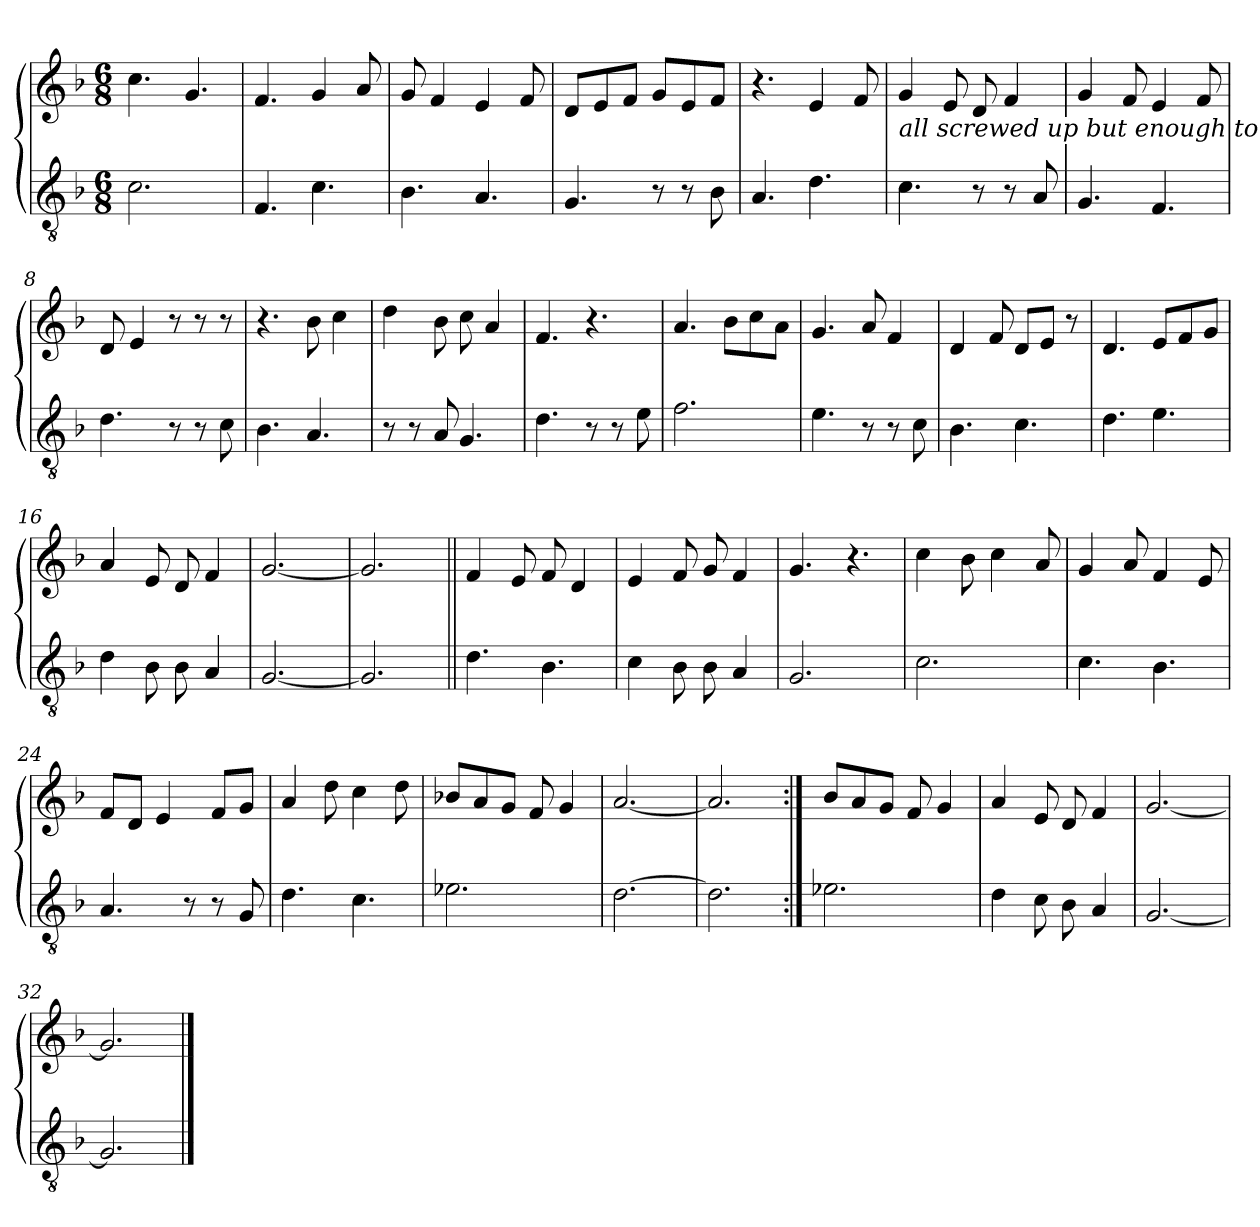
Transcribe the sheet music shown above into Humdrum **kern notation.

**kern	**kern
*part2	*part1
*staff2	*staff1
*clefGv2	*clefG2
*k[b-]	*k[b-]
*F:	*F:
*M6/8	*M6/8
=1	=1
2.c\	4.cc\
.	4.g/
=2	=2
4.F/	4.f/
4.c\	4g/
.	8a/
=3	=3
4.B-\	8g/
.	4f/
4.A/	4e/
.	8f/
=4	=4
4.G/	8d/L
.	8e/
.	8f/J
8r	8g/L
8r	8e/
8B-\	8f/J
=5	=5
4.A/	4.r
4.d\	4e/
.	8f/
=6	=6
!	!LO:TX:b:i:t=all screwed up but enough to search in EMMSAP
4.c\	4g/
.	8e/
8r	8d/
8r	4f/
8A/	.
=7	=7
4.G/	4g/
.	8f/
4.F/	4e/
.	8f/
=8	=8
4.d\	8d/
.	4e/
8r	8r
8r	8r
8c\	8r
=9	=9
4.B-\	4.r
4.A/	8b-\
.	4cc\
!!LO:LB:g=z
=10	=10
8r	4dd\
8r	.
8A/	8b-\
4.G/	8cc\
.	4a/
=11	=11
4.d\	4.f/
8r	4.r
8r	.
8e\	.
=12	=12
2.f\	4.a/
.	8b-\L
.	8cc\
.	8a\J
=13	=13
4.e\	4.g/
8r	8a/
8r	4f/
8c\	.
=14	=14
4.B-\	4d/
.	8f/
4.c\	8d/L
.	8e/J
.	8r
=15	=15
4.d\	4.d/
4.e\	8e/L
.	8f/
.	8g/J
=16	=16
4d\	4a/
8B-\	8e/
8B-\	8d/
4A/	4f/
=17	=17
[2.G/	[2.g/
=18	=18
2.G/]	2.g/]
=19||	=19||
4.d\	4f/
.	8e/
4.B-\	8f/
.	4d/
!!LO:LB:g=z
=20	=20
4c\	4e/
8B-\	8f/
8B-\	8g/
4A/	4f/
=21	=21
2.G/	4.g/
.	4.r
=22	=22
2.c\	4cc\
.	8b-\
.	4cc\
.	8a/
=23	=23
4.c\	4g/
.	8a/
4.B-\	4f/
.	8e/
=24	=24
4.A/	8f/L
.	8d/J
.	4e/
8r	.
8r	8f/L
8G/	8g/J
=25	=25
4.d\	4a/
.	8dd\
4.c\	4cc\
.	8dd\
=26	=26
2.e-X\	8b-X/L
.	8a/
.	8g/J
.	8f/
.	4g/
=27	=27
[2.d\	[2.a/
=28	=28
2.d\]	2.a/]
=29:|!	=29:|!
2.e-i\	8b-/L
.	8a/
.	8g/J
.	8f/
.	4g/
!!LO:LB:g=z
=30	=30
4d\	4a/
8c\	8e/
8B-\	8d/
4A/	4f/
=31	=31
[2.G/	[2.g/
=32	=32
2.G/]	2.g/]
==	==
*-	*-
